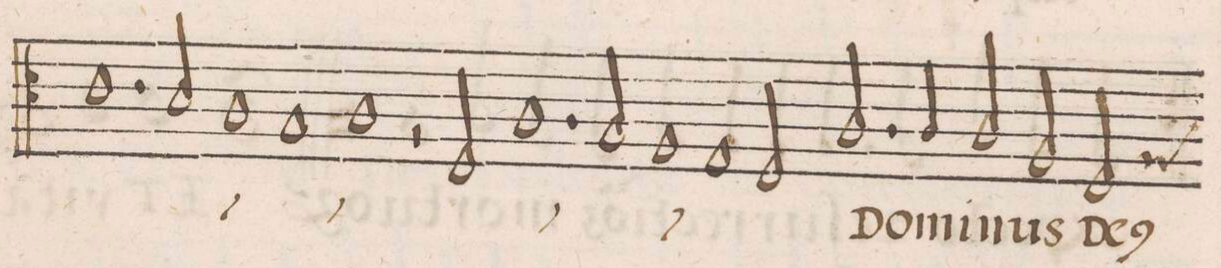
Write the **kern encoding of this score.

**kern	**text
*I"TENOR	*
*clefC4	*
*k[]	*
*met(C|)	*
*M2/1	*
1.c	San-
2B/	.
=11-	=11-
1A	-ctus
1G	San-
=12-	=12-
1A	-ctus
2r	.
2D/	San-
=13-	=13-
1.A	.
2G/	-ctus
=14-	=14-
1F	San-
1E	.
=15-	=15-
2D/	-ctus
*	*Xij
2.A/	Do-
4A/	-mi-
2A/	-nus
=16-	=16-
2F/	De-
*custos:F	*
2D/	-(us)
*-	*-
